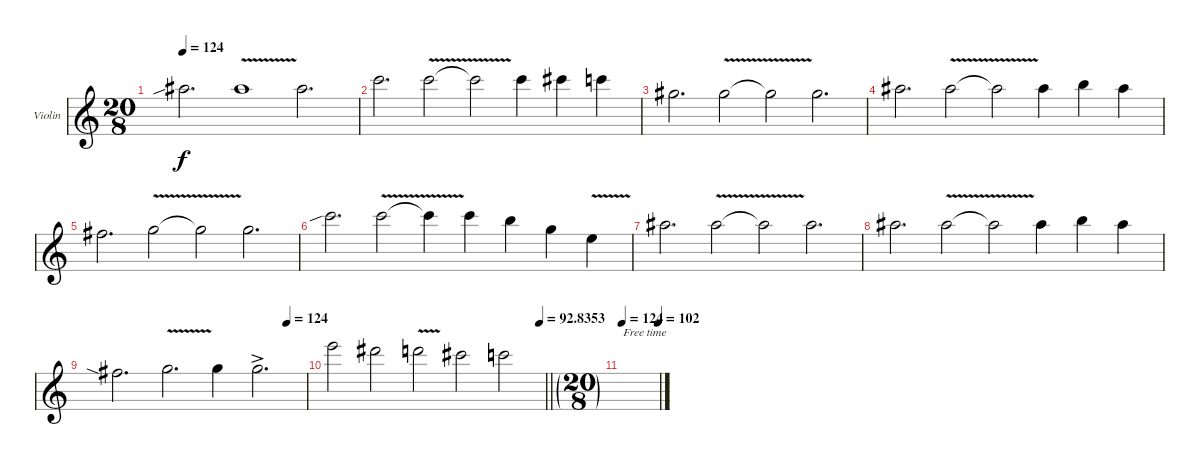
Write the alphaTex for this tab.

\bracketExtendMode groupsimilarinstruments
\firstSystemTrackNameOrientation horizontal
\otherSystemsTrackNameOrientation horizontal
\track ("Violin" "Violin") {instrument violin}
\staff {score}
\tuning (E5 A4 D4 E3)
\ts (20 8)
\tempo 124
\clef g2
\ks c
6.1{sib}.2{d dy f} 6.1{v}.1 6.1.2{d} |
8.1.2{d} 8.1{v}.2 8.1{t}.2 8.1.4 9.1.4 8.1.4 |
11.2.2{d} 11.2{v}.2 11.2{t}.2 11.2.2{d} |
13.2.2{d} 13.2{v}.2 13.2{t}.2 13.2.4 14.2.4 13.2.4 |
9.2.2{d} 10.2{v}.2 10.2{t}.2 10.2.2{d} |
8.1{sib}.2{d} 8.1{v}.2 8.1{t}.4 8.1.4 7.1.4 10.2.4 7.2{v}.4 |
13.2.2{d} 13.2{v}.2 13.2{t}.2 13.2.2{d} |
13.2.2{d} 13.2{v}.2 13.2{t}.2 13.2.4 14.2.4 13.2.4 |
\tempo (124 0.9)
9.2{sia}.2{d} 10.2{v}.2{d} 10.2.4 10.2{ac}.2{d} |
\tempo (92.8353 0.975)
\barLineRight lightlight
12.1.2 11.1.2 10.1{v}.2 9.1.2 8.1.2 |
\ft
\tempo 124
\tempo (102 0.9875)
